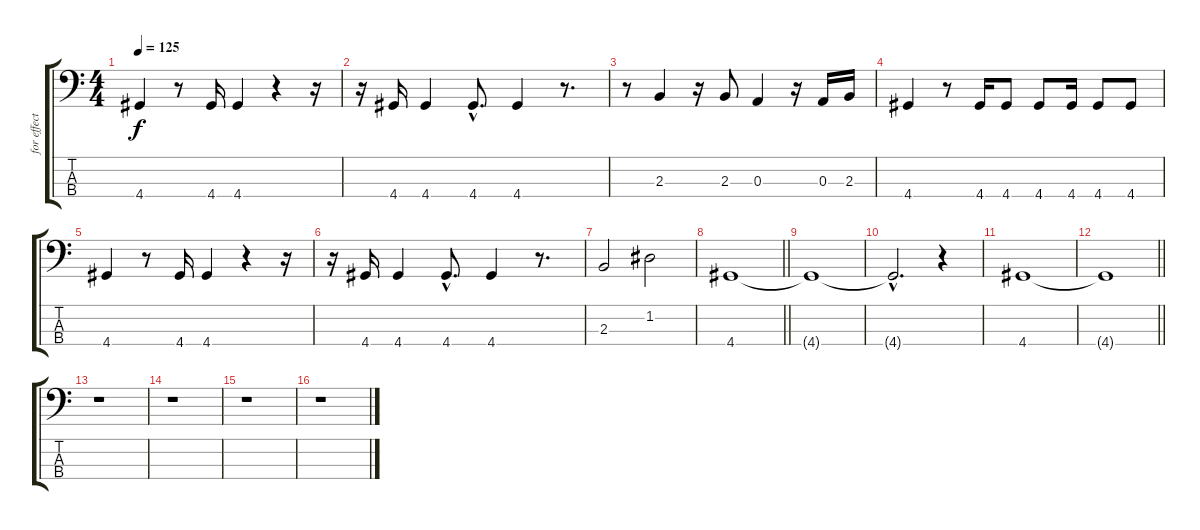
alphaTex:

\track ("for effect" "for effect") {instrument electricbassfinger}
\staff {score tabs}
\tuning (G2 D2 A1 E1) {hide}
\ts (4 4)
\tempo 125
\clef f4
\ks c
4.4.4{dy f} r.8 4.4.16 4.4.4 r.4 r.16 |
r.16 4.4.16 4.4.4 4.4{hac}.8{d} 4.4.4 r.8{d} |
r.8 2.3.4 r.16 2.3.8 0.3.4 r.16 0.3.16 2.3.16 |
4.4.4 r.8 4.4.16 4.4.8 4.4.8 4.4.16 4.4.8 4.4.8 |
4.4.4 r.8 4.4.16 4.4.4 r.4 r.16 |
r.16 4.4.16 4.4.4 4.4{hac}.8{d} 4.4.4 r.8{d} |
2.3.2 1.2.2 |
\barLineRight lightlight
4.4.1 |
4.4{t}.1 |
4.4{hac t}.2{d} r.4 |
4.4.1 |
\barLineRight lightlight
4.4{t}.1 |
r.1 |
r.1 |
r.1 |
r.1
